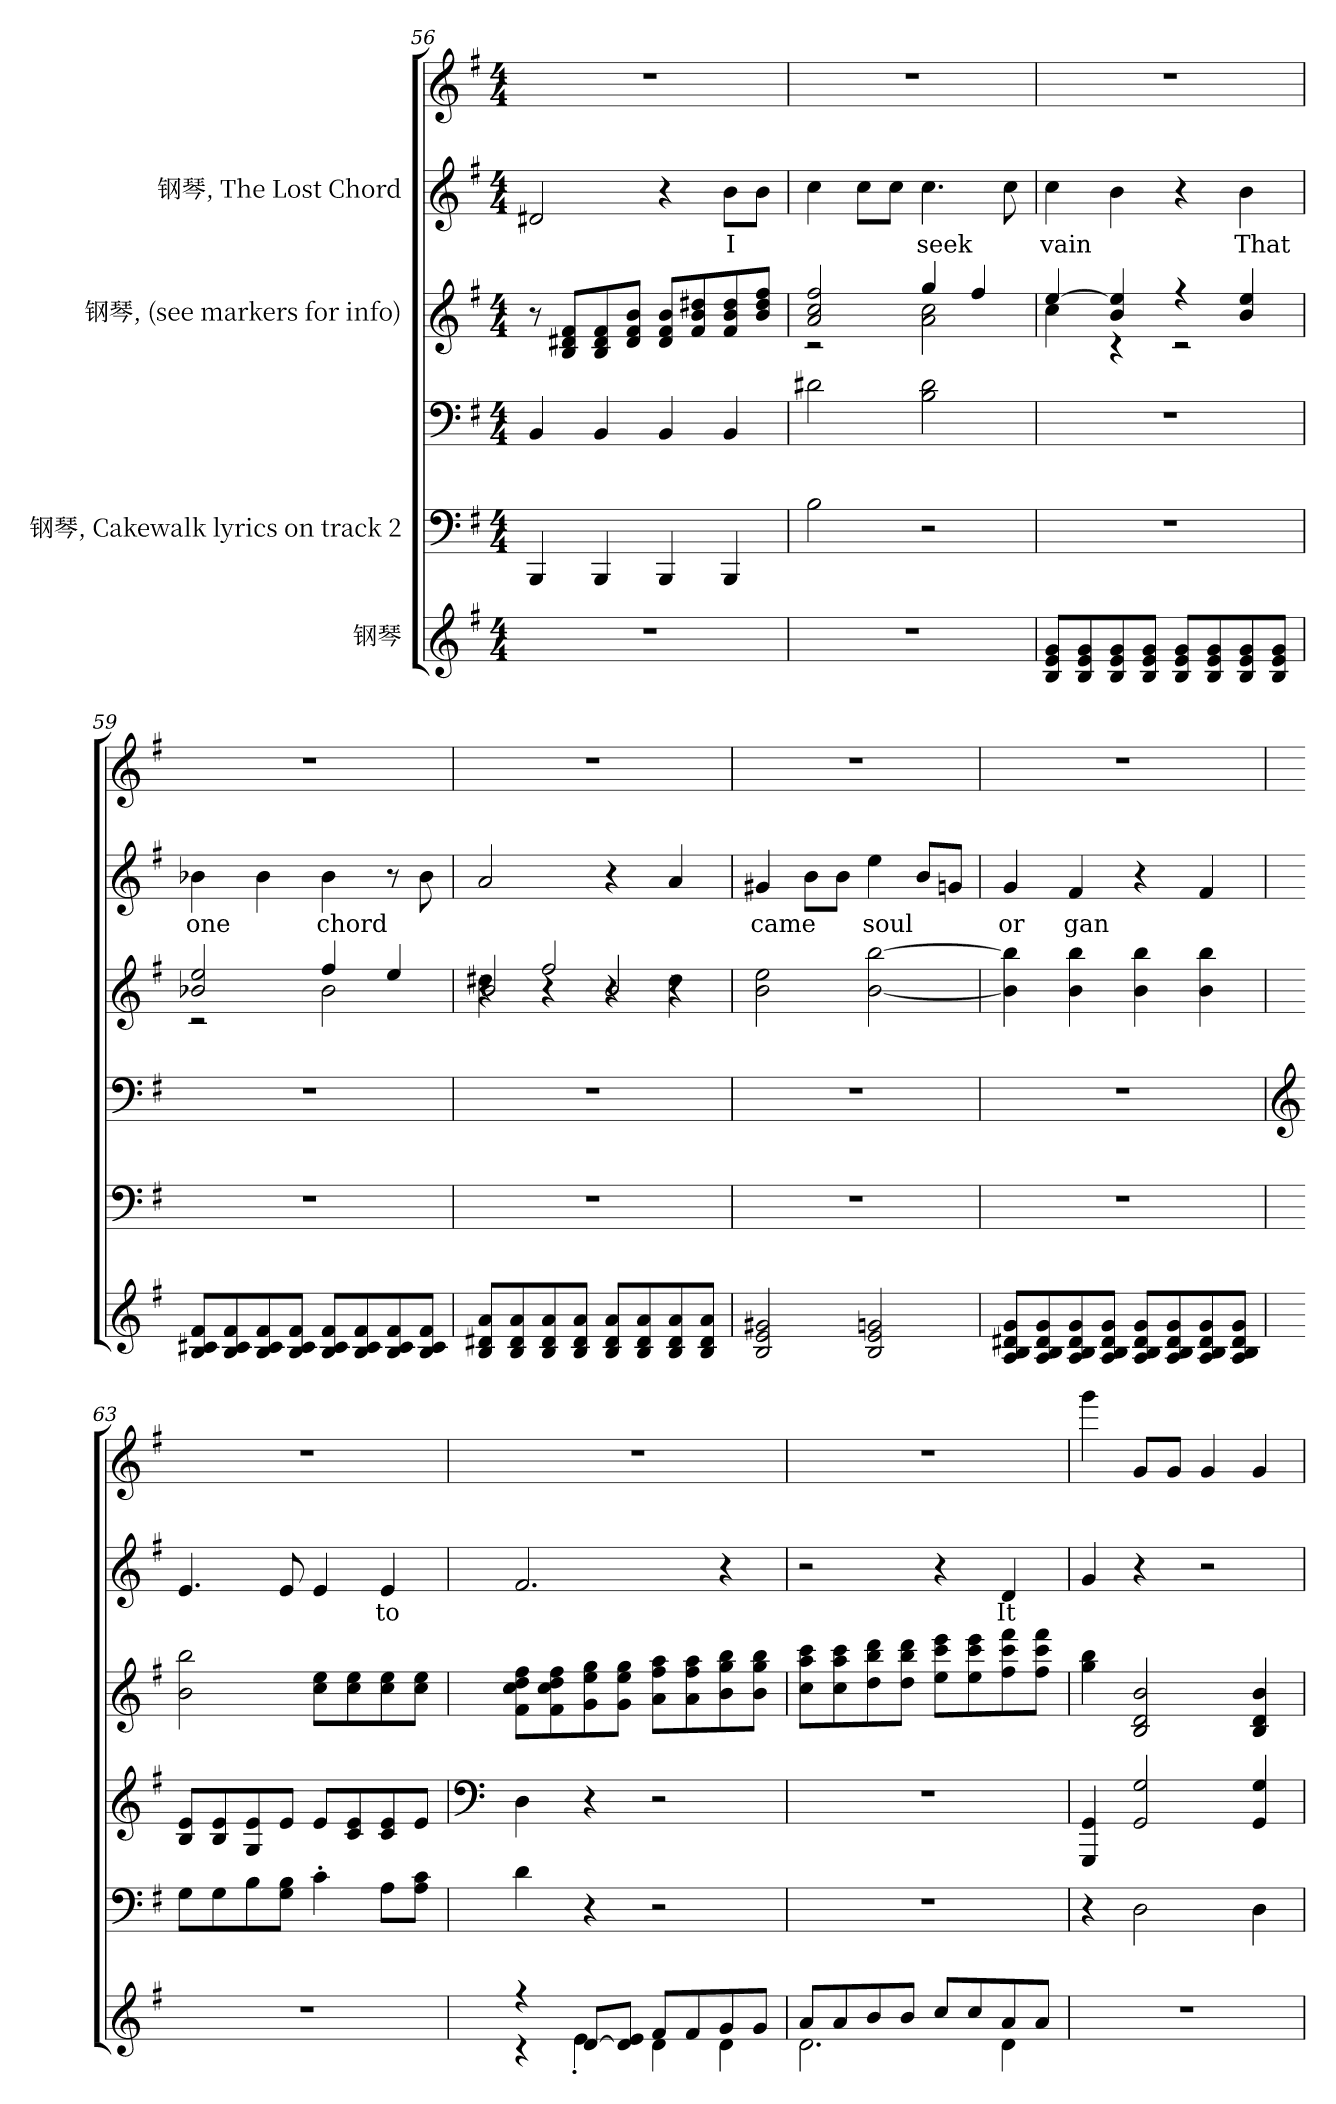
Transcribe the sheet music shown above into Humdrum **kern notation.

**kern	**kern	**kern	**kern	**kern	**text	**kern
*part4	*part3	*part3	*part2	*part1	*part1	*part1
*staff6	*staff5	*staff4	*staff3	*staff2	*staff2	*staff1
*I"钢琴	*I"钢琴, Cakewalk lyrics on track 2	*	*I"钢琴,    (see markers for info)	*I"钢琴, The Lost Chord	*	*
*clefG2	*clefF4	*clefF4	*clefG2	*clefG2	*	*clefG2
*k[f#]	*k[f#]	*k[f#]	*k[f#]	*k[f#]	*	*k[f#]
*M4/4	*M4/4	*M4/4	*M4/4	*M4/4	*	*M4/4
=56	=56	=56	=56	=56	=56	=56
1r	4BBB/	4BB/	8r	2d#X/	.	1r
.	.	.	8B/ 8d#X/ 8f#/L	.	.	.
.	4BBB/	4BB/	8B/ 8d#/ 8f#/	.	.	.
.	.	.	8d#/ 8f#/ 8b/J	.	.	.
.	4BBB/	4BB/	8d#/ 8f#/ 8b/L	4r	.	.
.	.	.	8f#/ 8b/ 8dd#X/	.	.	.
.	4BBB/	4BB/	8f#/ 8b/ 8dd#/	8b\L	I	.
.	.	.	8b/ 8dd#/ 8ff#/J	8b\J	.	.
!!LO:PB:g=z
=57	=57	=57	=57	=57	=57	=57
*	*	*	*^	*	*	*
1r	2B\	2d#X\	2a/ 2cc/ 2ff#/	2r	4cc\	.	1r
.	.	.	.	.	8cc\L	.	.
.	.	.	.	.	8cc\J	.	.
.	2r	2B\ 2d#\	4gg/	2a\ 2cc\	4.cc\	seek	.
.	.	.	4ff#/	.	.	.	.
.	.	.	.	.	8cc\	.	.
=58	=58	=58	=58	=58	=58	=58	=58
8B/ 8e/ 8g/L	1r	1r	[4ee/	4cc\	4cc\	vain	1r
8B/ 8e/ 8g/	.	.	.	.	.	.	.
8B/ 8e/ 8g/	.	.	4b/ 4ee/]	4r	4b\	.	.
8B/ 8e/ 8g/J	.	.	.	.	.	.	.
8B/ 8e/ 8g/L	.	.	4r	2r	4r	.	.
8B/ 8e/ 8g/	.	.	.	.	.	.	.
8B/ 8e/ 8g/	.	.	4b/ 4ee/	.	4b\	That	.
8B/ 8e/ 8g/J	.	.	.	.	.	.	.
=59	=59	=59	=59	=59	=59	=59	=59
8B/ 8c#X/ 8f#/L	1r	1r	2b-X/ 2ee/	2r	4b-X\	one	1r
8B/ 8c#/ 8f#/	.	.	.	.	.	.	.
8B/ 8c#/ 8f#/	.	.	.	.	4b-\	.	.
8B/ 8c#/ 8f#/J	.	.	.	.	.	.	.
8B/ 8c#/ 8f#/L	.	.	4ff#/	2b-\	4b-\	chord	.
8B/ 8c#/ 8f#/	.	.	.	.	.	.	.
8B/ 8c#/ 8f#/	.	.	4ee/	.	8r	.	.
8B/ 8c#/ 8f#/J	.	.	.	.	8b-\	.	.
!!LO:LB:g=z
=60	=60	=60	=60	=60	=60	=60	=60
*	*	*	*	*^	*	*	*
8B/ 8d#X/ 8a/L	1r	1r	4r	4dd#X\	2b/	2a/	.	1r
8B/ 8d#/ 8a/	.	.	.	.	.	.	.	.
8B/ 8d#/ 8a/	.	.	2ff#/	4r	.	.	.	.
8B/ 8d#/ 8a/J	.	.	.	.	.	.	.	.
8B/ 8d#/ 8a/L	.	.	.	4r	2b/	4r	.	.
8B/ 8d#/ 8a/	.	.	.	.	.	.	.	.
8B/ 8d#/ 8a/	.	.	4r	4dd#\	.	4a/	.	.
8B/ 8d#/ 8a/J	.	.	.	.	.	.	.	.
*	*	*	*v	*v	*v	*	*	*
=61	=61	=61	=61	=61	=61	=61
2B/ 2e/ 2g#X/	1r	1r	2b\ 2ee\	4g#X/	came	1r
.	.	.	.	8b\L	.	.
.	.	.	.	8b\J	.	.
2B/ 2e/ 2gn/	.	.	[2b\ [2bb\	4ee\	soul	.
.	.	.	.	8b/L	.	.
.	.	.	.	8gn/J	.	.
=62	=62	=62	=62	=62	=62	=62
8A/ 8B/ 8d#X/ 8g/L	1r	1r	4b\] 4bb\]	4g/	or	1r
8A/ 8B/ 8d#/ 8g/	.	.	.	.	.	.
8A/ 8B/ 8d#/ 8g/	.	.	4b\ 4bb\	4f#/	gan	.
8A/ 8B/ 8d#/ 8g/J	.	.	.	.	.	.
8A/ 8B/ 8d#/ 8g/L	.	.	4b\ 4bb\	4r	.	.
8A/ 8B/ 8d#/ 8g/	.	.	.	.	.	.
8A/ 8B/ 8d#/ 8g/	.	.	4b\ 4bb\	4f#/	.	.
8A/ 8B/ 8d#/ 8g/J	.	.	.	.	.	.
!!LO:PB:g=z
=63	=63	=63	=63	=63	=63	=63
*	*	*clefG2	*	*	*	*
1r	8G\L	8B/ 8e/L	2b\ 2bb\	4.e/	.	1r
.	8G\	8B/ 8e/	.	.	.	.
.	8B\	8G/ 8e/	.	.	.	.
.	8G\ 8B\J	8e/J	.	8e/	.	.
.	4c'\	8e/L	8cc\ 8ee\L	4e/	.	.
.	.	8c/ 8e/	8cc\ 8ee\	.	.	.
.	8A\L	8c/ 8e/	8cc\ 8ee\	4e/	to	.
.	8A\ 8c\J	8e/J	8cc\ 8ee\J	.	.	.
=64	=64	=64	=64	=64	=64	=64
*	*	*clefF4	*	*	*	*
*^	*	*	*	*	*	*
4r	4r	4d\	4D\	8f#\ 8cc\ 8dd\ 8ff#\L	2.f#/	.	1r
.	.	.	.	8f#\ 8cc\ 8dd\ 8ff#\	.	.	.
[8d/L	4e'\	4r	4r	8g\ 8ee\ 8gg\	.	.	.
8d/] 8e/J	.	.	.	8g\ 8ee\ 8gg\J	.	.	.
8f#/L	4d\	2r	2r	8a\ 8ff#\ 8aa\L	.	.	.
8f#/	.	.	.	8a\ 8ff#\ 8aa\	.	.	.
8g/	4d\	.	.	8b\ 8gg\ 8bb\	4r	.	.
8g/J	.	.	.	8b\ 8gg\ 8bb\J	.	.	.
=65	=65	=65	=65	=65	=65	=65	=65
8a/L	2.d\	1r	1r	8cc\ 8aa\ 8ccc\L	2r	.	1r
8a/	.	.	.	8cc\ 8aa\ 8ccc\	.	.	.
8b/	.	.	.	8dd\ 8bb\ 8ddd\	.	.	.
8b/J	.	.	.	8dd\ 8bb\ 8ddd\J	.	.	.
8cc/L	.	.	.	8ee\ 8ccc\ 8eee\L	4r	.	.
8cc/	.	.	.	8ee\ 8ccc\ 8eee\	.	.	.
8a/	4d\	.	.	8ff#\ 8ccc\ 8fff#\	4d/	It	.
8a/J	.	.	.	8ff#\ 8ccc\ 8fff#\J	.	.	.
*v	*v	*	*	*	*	*	*
=66	=66	=66	=66	=66	=66	=66
1r	4r	4GGG/ 4GG/	4gg\ 4bb\	4g/	.	4ggg\
.	2D\	2GG/ 2G/	2B/ 2d/ 2b/	4r	.	8g/L
.	.	.	.	.	.	8g/J
.	.	.	.	2r	.	4g/
.	4D\	4GG/ 4G/	4B/ 4d/ 4b/	.	.	4g/
=	=	=	=	=	=	=
*-	*-	*-	*-	*-	*-	*-
